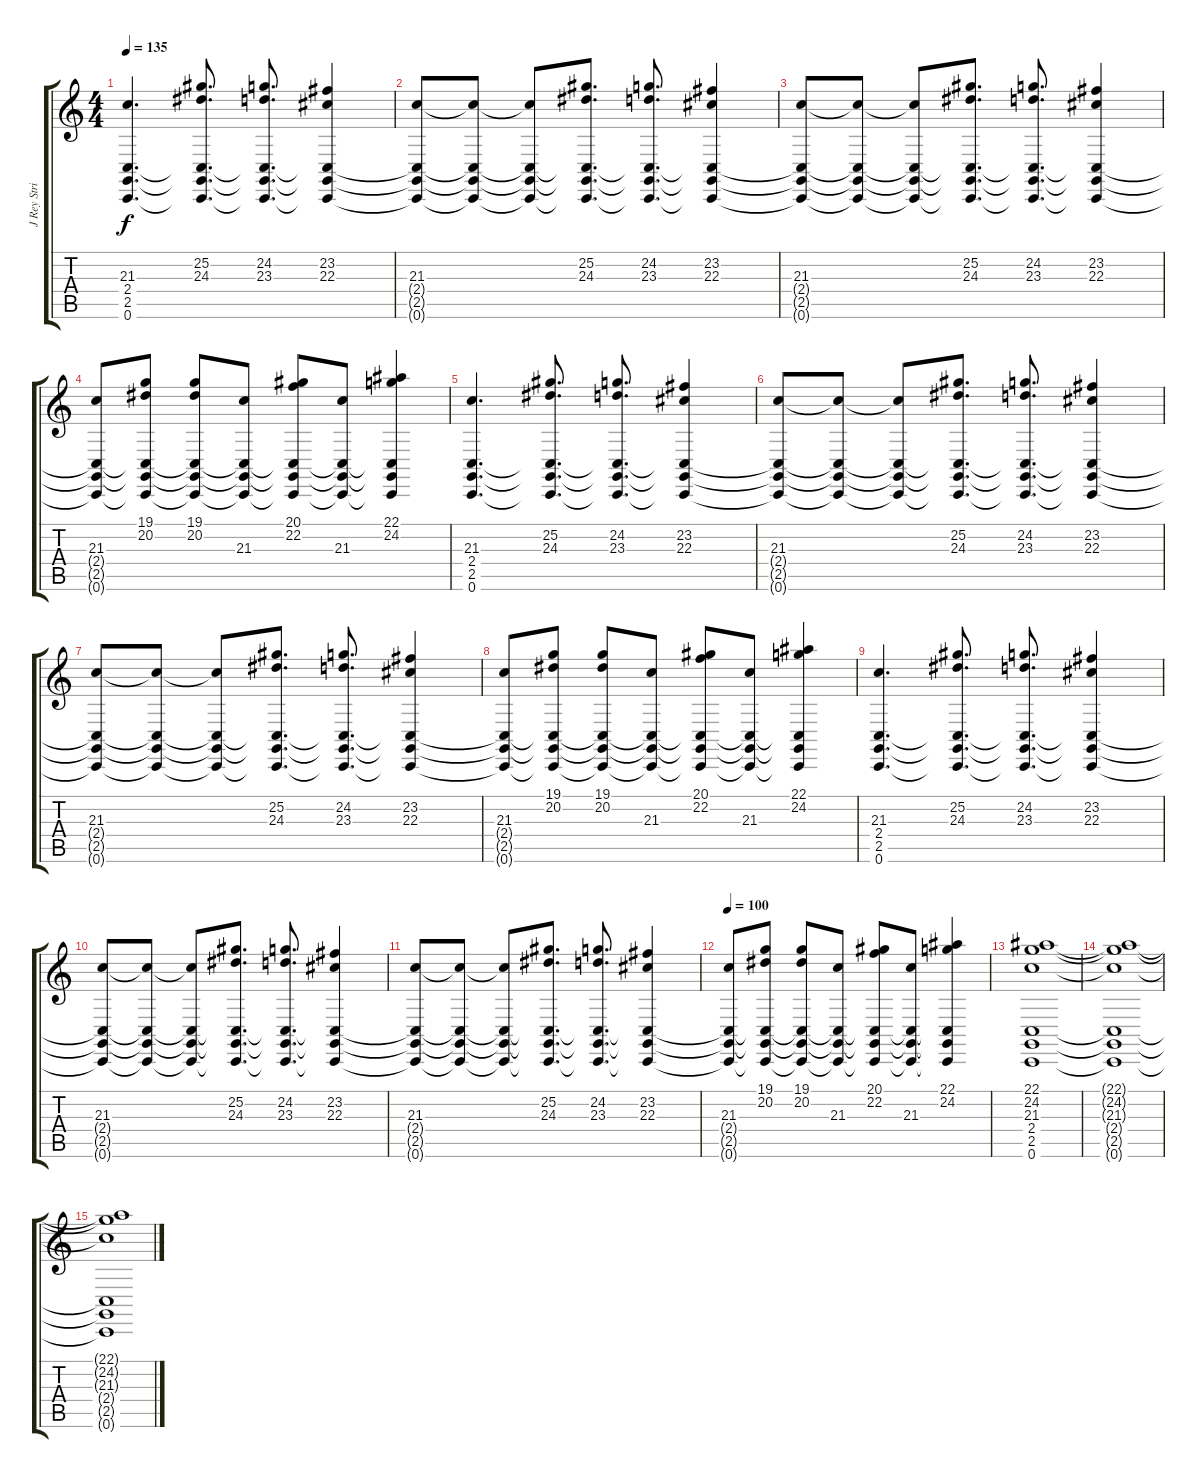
\track ("J Rey Strings" "J Rey Stri") {instrument stringensemble1}
\staff {score tabs}
\tuning (C4 G3 Eb3 Bb2 F2 C2) {hide}
\ts (4 4)
\tempo 135
\clef g2
\ks c
(21.3 2.4 2.5 0.6).4{d dy f} (25.2 24.3 2.4{t} 2.5{t} 0.6{t}).8{d} (24.2 23.3 2.4{t} 2.5{t} 0.6{t}).8{d} (23.2 22.3 2.4{t} 2.5{t} 0.6{t}).4 |
(21.3 2.4{t} 2.5{t} 0.6{t}).8 (21.3{t} 2.4{t} 2.5{t} 0.6{t}).8 (21.3{t} 2.4{t} 2.5{t} 0.6{t}).8 (25.2 24.3 2.4{t} 2.5{t} 0.6{t}).8{d} (24.2 23.3 2.4{t} 2.5{t} 0.6{t}).8{d} (23.2 22.3 2.4{t} 2.5{t} 0.6{t}).4 |
(21.3 2.4{t} 2.5{t} 0.6{t}).8 (21.3{t} 2.4{t} 2.5{t} 0.6{t}).8 (21.3{t} 2.4{t} 2.5{t} 0.6{t}).8 (25.2 24.3 2.4{t} 2.5{t} 0.6{t}).8{d} (24.2 23.3 2.4{t} 2.5{t} 0.6{t}).8{d} (23.2 22.3 2.4{t} 2.5{t} 0.6{t}).4 |
(21.3 2.4{t} 2.5{t} 0.6{t}).8 (19.1 20.2 2.4{t} 2.5{t} 0.6{t}).8 (19.1 20.2 2.4{t} 2.5{t} 0.6{t}).8 (21.3 2.4{t} 2.5{t} 0.6{t}).8 (20.1 22.2 2.4{t} 2.5{t} 0.6{t}).8 (21.3 2.4{t} 2.5{t} 0.6{t}).8 (22.1 24.2 2.4{t} 2.5{t} 0.6{t}).4 |
(21.3 2.4 2.5 0.6).4{d} (25.2 24.3 2.4{t} 2.5{t} 0.6{t}).8{d} (24.2 23.3 2.4{t} 2.5{t} 0.6{t}).8{d} (23.2 22.3 2.4{t} 2.5{t} 0.6{t}).4 |
(21.3 2.4{t} 2.5{t} 0.6{t}).8 (21.3{t} 2.4{t} 2.5{t} 0.6{t}).8 (21.3{t} 2.4{t} 2.5{t} 0.6{t}).8 (25.2 24.3 2.4{t} 2.5{t} 0.6{t}).8{d} (24.2 23.3 2.4{t} 2.5{t} 0.6{t}).8{d} (23.2 22.3 2.4{t} 2.5{t} 0.6{t}).4 |
(21.3 2.4{t} 2.5{t} 0.6{t}).8 (21.3{t} 2.4{t} 2.5{t} 0.6{t}).8 (21.3{t} 2.4{t} 2.5{t} 0.6{t}).8 (25.2 24.3 2.4{t} 2.5{t} 0.6{t}).8{d} (24.2 23.3 2.4{t} 2.5{t} 0.6{t}).8{d} (23.2 22.3 2.4{t} 2.5{t} 0.6{t}).4 |
(21.3 2.4{t} 2.5{t} 0.6{t}).8 (19.1 20.2 2.4{t} 2.5{t} 0.6{t}).8 (19.1 20.2 2.4{t} 2.5{t} 0.6{t}).8 (21.3 2.4{t} 2.5{t} 0.6{t}).8 (20.1 22.2 2.4{t} 2.5{t} 0.6{t}).8 (21.3 2.4{t} 2.5{t} 0.6{t}).8 (22.1 24.2 2.4{t} 2.5{t} 0.6{t}).4 |
(21.3 2.4 2.5 0.6).4{d} (25.2 24.3 2.4{t} 2.5{t} 0.6{t}).8{d} (24.2 23.3 2.4{t} 2.5{t} 0.6{t}).8{d} (23.2 22.3 2.4{t} 2.5{t} 0.6{t}).4 |
(21.3 2.4{t} 2.5{t} 0.6{t}).8 (21.3{t} 2.4{t} 2.5{t} 0.6{t}).8 (21.3{t} 2.4{t} 2.5{t} 0.6{t}).8 (25.2 24.3 2.4{t} 2.5{t} 0.6{t}).8{d} (24.2 23.3 2.4{t} 2.5{t} 0.6{t}).8{d} (23.2 22.3 2.4{t} 2.5{t} 0.6{t}).4 |
(21.3 2.4{t} 2.5{t} 0.6{t}).8 (21.3{t} 2.4{t} 2.5{t} 0.6{t}).8 (21.3{t} 2.4{t} 2.5{t} 0.6{t}).8 (25.2 24.3 2.4{t} 2.5{t} 0.6{t}).8{d} (24.2 23.3 2.4{t} 2.5{t} 0.6{t}).8{d} (23.2 22.3 2.4{t} 2.5{t} 0.6{t}).4 |
\tempo 100
(21.3 2.4{t} 2.5{t} 0.6{t}).8 (19.1 20.2 2.4{t} 2.5{t} 0.6{t}).8 (19.1 20.2 2.4{t} 2.5{t} 0.6{t}).8 (21.3 2.4{t} 2.5{t} 0.6{t}).8 (20.1 22.2 2.4{t} 2.5{t} 0.6{t}).8 (21.3 2.4{t} 2.5{t} 0.6{t}).8 (22.1 24.2 2.4{t} 2.5{t} 0.6{t}).4 |
(22.1 24.2 21.3 2.4 2.5 0.6).1 |
(22.1{t} 24.2{t} 21.3{t} 2.4{t} 2.5{t} 0.6{t}).1 |
(22.1{t} 24.2{t} 21.3{t} 2.4{t} 2.5{t} 0.6{t}).1
